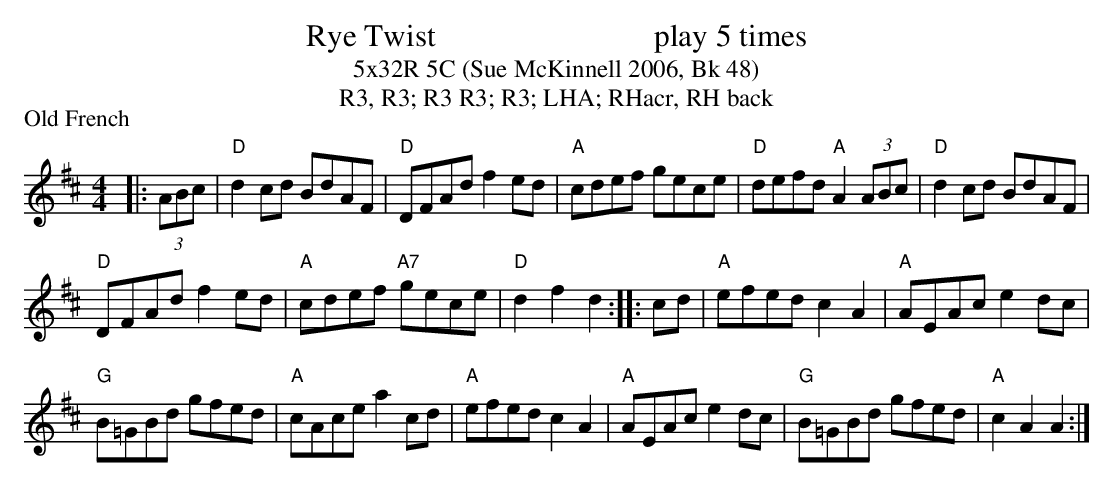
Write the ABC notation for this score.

X:1
T: Rye Twist                            play 5 times
T: 5x32R 5C (Sue McKinnell 2006, Bk 48)
T: R3, R3; R3 R3; R3; LHA; RHacr, RH back
P: Old French
M: 4/4
L: 1/4
K: D
|: (3A/2B/2c/2|"D"dc/2d/2 B/2d/2A/2F/2|"D"D/2F/2A/2d/2 fe/2d/2|"A"c/2d/2e/2f/2 g/2e/2c/2e/2|"D"d/2e/2f/2d/2 "A"A(3A/2B/2c/2|"D"dc/2d/2 B/2d/2A/2F/2|
"D"D/2F/2A/2d/2 fe/2d/2|"A"c/2d/2e/2f/2 "A7"g/2e/2c/2e/2|"D"df d :||: c/2d/2|"A"e/2f/2e/2d/2 cA|"A"A/2E/2A/2c/2 ed/2c/2|
"G"B/2=G/2B/2d/2 g/2f/2e/2d/2|"A"c/2A/2c/2e/2 ac/2d/2|"A"e/2f/2e/2d/2 cA|"A"A/2E/2A/2c/2 ed/2c/2|"G"B/2=G/2B/2d/2 g/2f/2e/2d/2|"A"cA A:|
